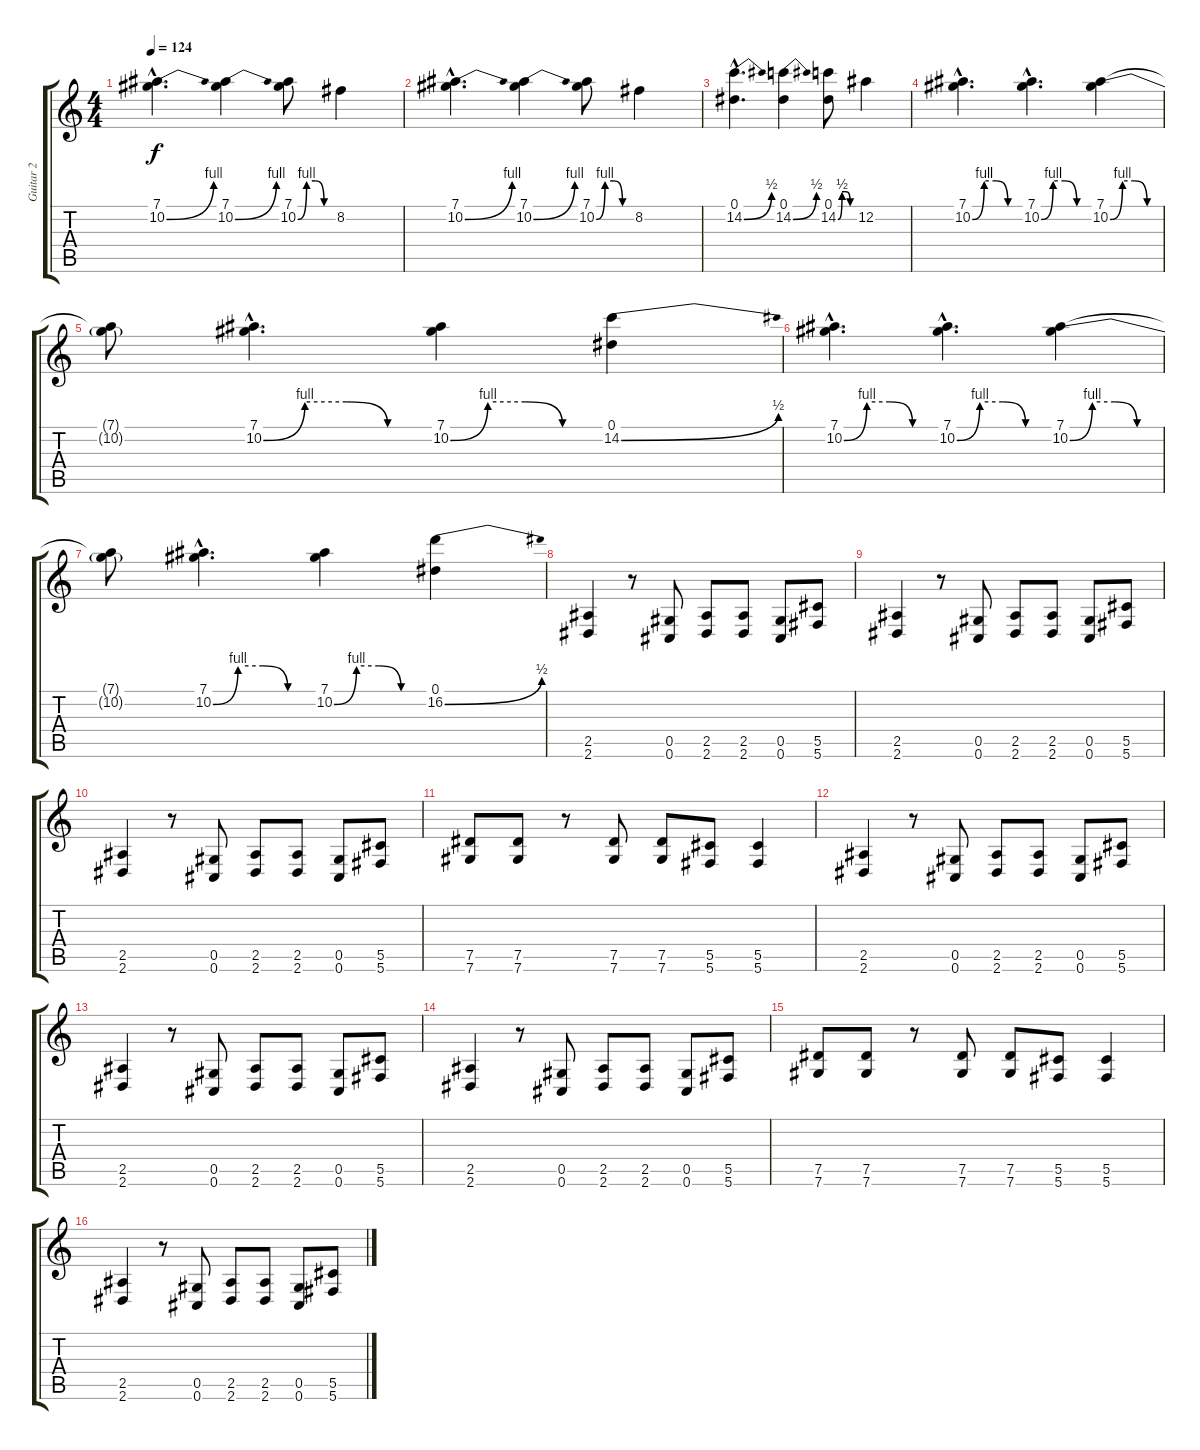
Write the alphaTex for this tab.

\track ("Guitar 2" "Guitar 2") {instrument distortionguitar}
\staff {score tabs}
\tuning (Eb4 Bb3 Gb3 Db3 Ab2 Db2) {hide}
\ts (4 4)
\tempo 124
\clef g2
\ks c
(7.1{hac} 10.2{be (bend 0 0 60 4) hac}).4{d dy f} (7.1 10.2{be (bend 0 0 60 4)}).4 (7.1 10.2{be (custom 0 0 15 4 30 4 45 0 60 0)}).8 8.2.4 |
(7.1{hac} 10.2{be (bend 0 0 60 4) hac}).4{d} (7.1 10.2{be (bend 0 0 60 4)}).4 (7.1 10.2{be (custom 0 0 15 4 30 4 45 0 60 0)}).8 8.2.4 |
(0.1{hac} 14.2{be (bend 0 0 60 2) hac}).4{d} (0.1 14.2{be (bend 0 0 60 2)}).4 (0.1 14.2{be (custom 0 0 15 2 30 2 45 0 60 0)}).8 12.2.4 |
(7.1{hac} 10.2{be (custom 0 0 15 4 30 4 45 0 60 0) hac}).4{d} (7.1{hac} 10.2{be (custom 0 0 15 4 30 4 45 0 60 0) hac}).4{d} (7.1 10.2{be (custom 0 0 15 4 30 4 45 0 60 0)}).4 |
(7.1{t} 10.2{t}).8 (7.1{hac} 10.2{be (custom 0 0 15 4 30 4 45 0 60 0) hac}).4{d} (7.1 10.2{be (custom 0 0 15 4 30 4 45 0 60 0)}).4 (0.1 14.2{be (bend 0 0 60 2)}).4 |
(7.1{hac} 10.2{be (custom 0 0 15 4 30 4 45 0 60 0) hac}).4{d} (7.1{hac} 10.2{be (custom 0 0 15 4 30 4 45 0 60 0) hac}).4{d} (7.1 10.2{be (custom 0 0 15 4 30 4 45 0 60 0)}).4 |
(7.1{t} 10.2{t}).8 (7.1{hac} 10.2{be (custom 0 0 15 4 30 4 45 0 60 0) hac}).4{d} (7.1 10.2{be (custom 0 0 15 4 30 4 45 0 60 0)}).4 (0.1 16.2{be (bend 0 0 60 2)}).4 |
(2.5 2.6).4 r.8 (0.5 0.6).8 (2.5 2.6).8 (2.5 2.6).8 (0.5 0.6).8 (5.5 5.6).8 |
(2.5 2.6).4 r.8 (0.5 0.6).8 (2.5 2.6).8 (2.5 2.6).8 (0.5 0.6).8 (5.5 5.6).8 |
(2.5 2.6).4 r.8 (0.5 0.6).8 (2.5 2.6).8 (2.5 2.6).8 (0.5 0.6).8 (5.5 5.6).8 |
(7.5 7.6).8 (7.5 7.6).8 r.8 (7.5 7.6).8 (7.5 7.6).8 (5.5 5.6).8 (5.5 5.6).4 |
(2.5 2.6).4 r.8 (0.5 0.6).8 (2.5 2.6).8 (2.5 2.6).8 (0.5 0.6).8 (5.5 5.6).8 |
(2.5 2.6).4 r.8 (0.5 0.6).8 (2.5 2.6).8 (2.5 2.6).8 (0.5 0.6).8 (5.5 5.6).8 |
(2.5 2.6).4 r.8 (0.5 0.6).8 (2.5 2.6).8 (2.5 2.6).8 (0.5 0.6).8 (5.5 5.6).8 |
(7.5 7.6).8 (7.5 7.6).8 r.8 (7.5 7.6).8 (7.5 7.6).8 (5.5 5.6).8 (5.5 5.6).4 |
(2.5 2.6).4 r.8 (0.5 0.6).8 (2.5 2.6).8 (2.5 2.6).8 (0.5 0.6).8 (5.5 5.6).8
